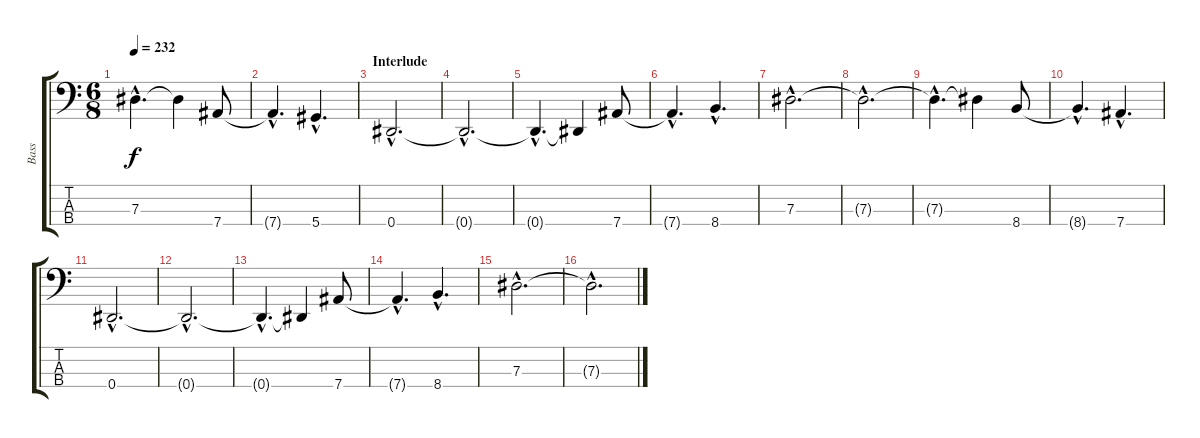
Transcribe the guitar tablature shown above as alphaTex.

\track ("Bass" "Bass") {instrument electricbasspick}
\staff {score tabs}
\tuning (Gb2 Db2 Ab1 Eb1) {hide}
\ts (6 8)
\tempo 232
\clef f4
\ks c
7.3{hac}.4{d dy f} 7.3{t}.4 7.4.8 |
7.4{hac t}.4{d} 5.4{hac}.4{d} |
\section ("" "Interlude")
0.4{hac}.2{d} |
0.4{hac t}.2{d} |
0.4{hac t}.4{d} 0.4{t}.4 7.4.8 |
7.4{hac t}.4{d} 8.4{hac}.4{d} |
7.3{hac}.2{d} |
7.3{hac t}.2{d} |
7.3{hac t}.4{d} 7.3{t}.4 8.4.8 |
8.4{hac t}.4{d} 7.4{hac}.4{d} |
0.4{hac}.2{d} |
0.4{hac t}.2{d} |
0.4{hac t}.4{d} 0.4{t}.4 7.4.8 |
7.4{hac t}.4{d} 8.4{hac}.4{d} |
7.3{hac}.2{d} |
7.3{hac t}.2{d}
